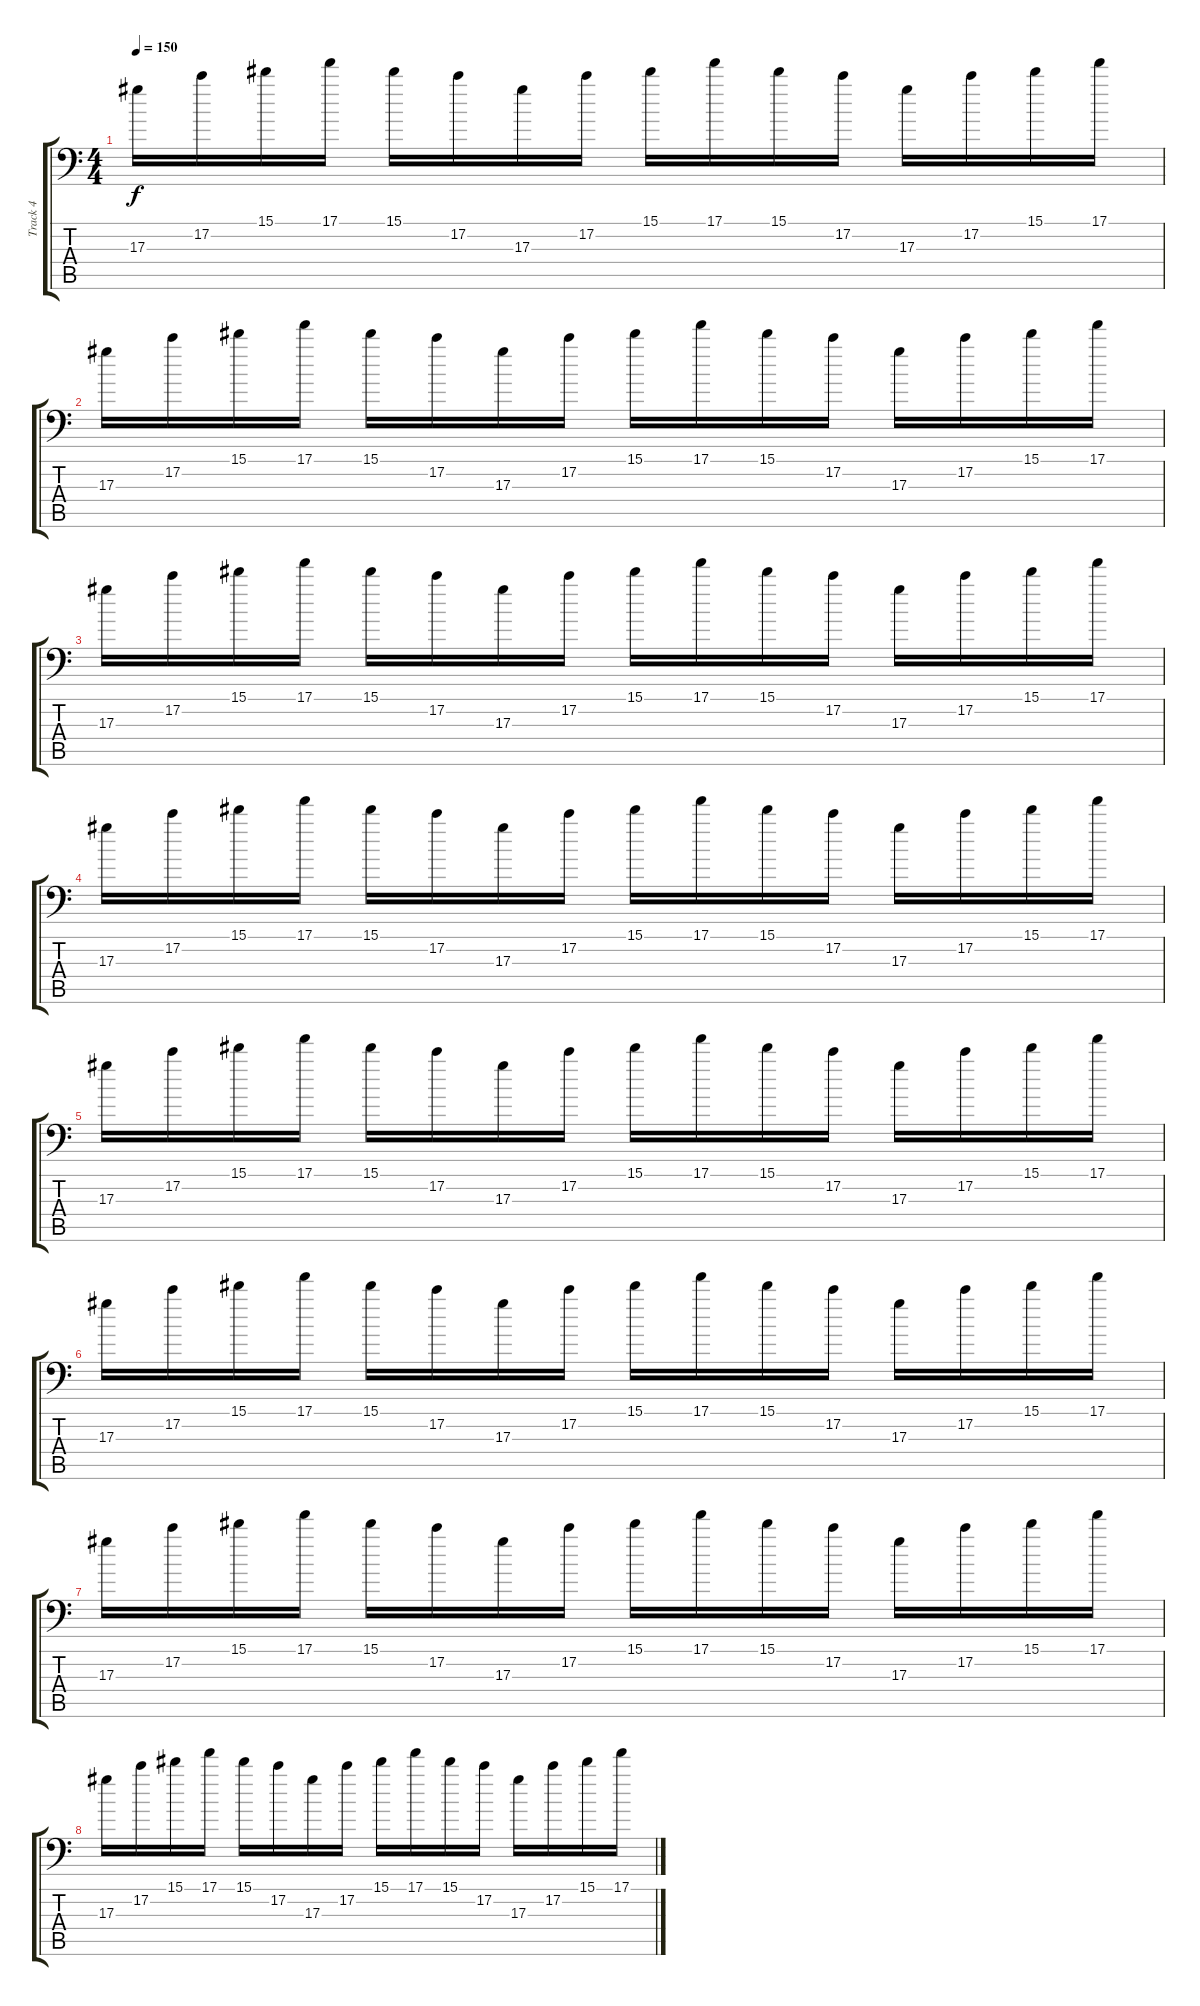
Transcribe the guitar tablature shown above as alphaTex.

\track ("Track 4" "Track 4") {instrument distortionguitar}
\staff {score tabs}
\tuning (C4 G3 Eb3 Bb2 F2 Bb1) {hide}
\ts (4 4)
\tempo 150
\clef f4
\ks c
17.3.16{dy f volume 11} 17.2.16 15.1.16 17.1.16 15.1.16 17.2.16 17.3.16 17.2.16 15.1.16 17.1.16 15.1.16 17.2.16 17.3.16 17.2.16 15.1.16 17.1.16 |
17.3.16 17.2.16 15.1.16 17.1.16 15.1.16 17.2.16 17.3.16 17.2.16 15.1.16 17.1.16 15.1.16 17.2.16 17.3.16 17.2.16 15.1.16 17.1.16 |
17.3.16 17.2.16 15.1.16 17.1.16 15.1.16 17.2.16 17.3.16 17.2.16 15.1.16 17.1.16 15.1.16 17.2.16 17.3.16 17.2.16 15.1.16 17.1.16 |
17.3.16 17.2.16 15.1.16 17.1.16 15.1.16 17.2.16 17.3.16 17.2.16 15.1.16 17.1.16 15.1.16 17.2.16 17.3.16 17.2.16 15.1.16 17.1.16 |
17.3.16 17.2.16 15.1.16 17.1.16 15.1.16 17.2.16 17.3.16 17.2.16 15.1.16 17.1.16 15.1.16 17.2.16 17.3.16 17.2.16 15.1.16 17.1.16 |
17.3.16 17.2.16 15.1.16 17.1.16 15.1.16 17.2.16 17.3.16 17.2.16 15.1.16 17.1.16 15.1.16 17.2.16 17.3.16 17.2.16 15.1.16 17.1.16 |
17.3.16 17.2.16 15.1.16 17.1.16 15.1.16 17.2.16 17.3.16 17.2.16 15.1.16 17.1.16 15.1.16 17.2.16 17.3.16 17.2.16 15.1.16 17.1.16 |
17.3.16 17.2.16 15.1.16 17.1.16 15.1.16 17.2.16 17.3.16 17.2.16 15.1.16 17.1.16 15.1.16 17.2.16 17.3.16 17.2.16 15.1.16 17.1.16
